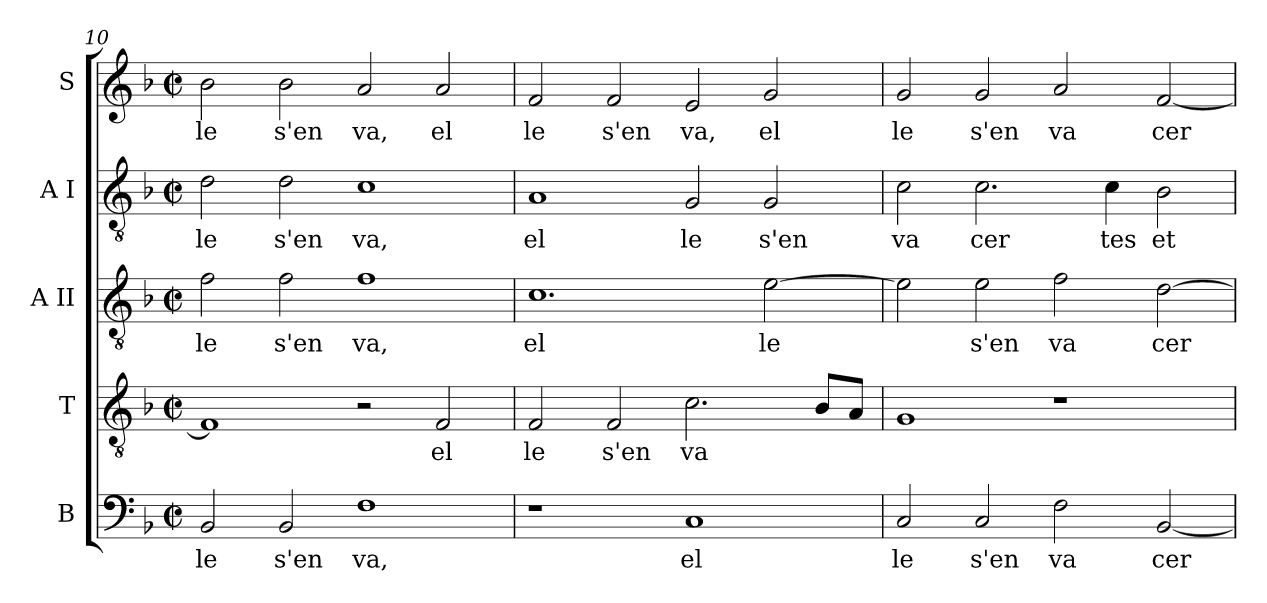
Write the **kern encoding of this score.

**kern	**text	**kern	**text	**kern	**text	**kern	**text	**kern	**text
*part5	*part5	*part4	*part4	*part3	*part3	*part2	*part2	*part1	*part1
*staff5	*staff5	*staff4	*staff4	*staff3	*staff3	*staff2	*staff2	*staff1	*staff1
*I"B	*	*I"T	*	*I"A II	*	*I"A I	*	*I"S	*
*clefF4	*	*clefGv2	*	*clefGv2	*	*clefGv2	*	*clefG2	*
*k[b-]	*	*k[b-]	*	*k[b-]	*	*k[b-]	*	*k[b-]	*
*F:	*	*F:	*	*F:	*	*F:	*	*F:	*
*M2/2	*	*M2/2	*	*M2/2	*	*M2/2	*	*M2/2	*
*met(c|)	*	*met(c|)	*	*met(c|)	*	*met(c|)	*	*met(c|)	*
=10	=10	=10	=10	=10	=10	=10	=10	=10	=10
!	!LO:LY:b:cj	!	!LO:LY:b:cj	!	!LO:LY:b:cj	!	!LO:LY:b:cj	!	!LO:LY:b:cj
2BB-/	le	1F]	.	2f\	le	2d\	le	2b-\	le
!	!LO:LY:b:cj	!	!	!	!LO:LY:b:cj	!	!LO:LY:b:cj	!	!LO:LY:b:cj
2BB-/	s'en	.	.	2f\	s'en	2d\	s'en	2b-\	s'en
!	!LO:LY:b:cj	!	!	!	!LO:LY:b:cj	!	!LO:LY:b:cj	!	!LO:LY:b:cj
1F	va,	2r	.	1f	va,	1c	va,	2a/	va,
!	!	!	!LO:LY:b:cj	!	!	!	!	!	!LO:LY:b:cj
.	.	2F/	el	.	.	.	.	2a/	el
=11	=11	=11	=11	=11	=11	=11	=11	=11	=11
!	!	!	!LO:LY:b:cj	!	!LO:LY:b:cj	!	!LO:LY:b:cj	!	!LO:LY:b:cj
1r	.	2F/	le	1.c	el	1A	el	2f/	le
!	!	!	!LO:LY:b:cj	!	!	!	!	!	!LO:LY:b:cj
.	.	2F/	s'en	.	.	.	.	2f/	s'en
!	!LO:LY:b:cj	!	!LO:LY:b:cj	!	!	!	!LO:LY:b:cj	!	!LO:LY:b:cj
1C	el	2.c\	va	.	.	2G/	le	2e/	va,
!	!	!	!	!	!LO:LY:b:cj	!	!LO:LY:b:cj	!	!LO:LY:b:cj
.	.	.	.	[>2e\	le	2G/	s'en	2g/	el
!	!	!	!LO:LY:b:cj	!	!	!	!	!	!
.	.	8B-/L	.	.	.	.	.	.	.
!	!	!	!LO:LY:b:cj	!	!	!	!	!	!
.	.	8A/J	.	.	.	.	.	.	.
=12	=12	=12	=12	=12	=12	=12	=12	=12	=12
!	!LO:LY:b:cj	!	!LO:LY:b:cj	!	!LO:LY:b:cj	!	!LO:LY:b:cj	!	!LO:LY:b:cj
2C/	le	1G	.	2e\]	.	2c\	va	2g/	le
!	!LO:LY:b:cj	!	!	!	!LO:LY:b:cj	!	!LO:LY:b:cj	!	!LO:LY:b:cj
2C/	s'en	.	.	2e\	s'en	2.c\	cer	2g/	s'en
!	!LO:LY:b:cj	!	!	!	!LO:LY:b:cj	!	!	!	!LO:LY:b:cj
2F\	va	1r	.	2f\	va	.	.	2a/	va
!	!	!	!	!	!	!	!LO:LY:b:cj	!	!
.	.	.	.	.	.	4c\	tes	.	.
!	!LO:LY:b:cj	!	!	!	!LO:LY:b:cj	!	!LO:LY:b:cj	!	!LO:LY:b:cj
[<2BB-/	cer	.	.	[>2d\	cer	2B-\	et	[<2f/	cer
=	=	=	=	=	=	=	=	=	=
*-	*-	*-	*-	*-	*-	*-	*-	*-	*-
